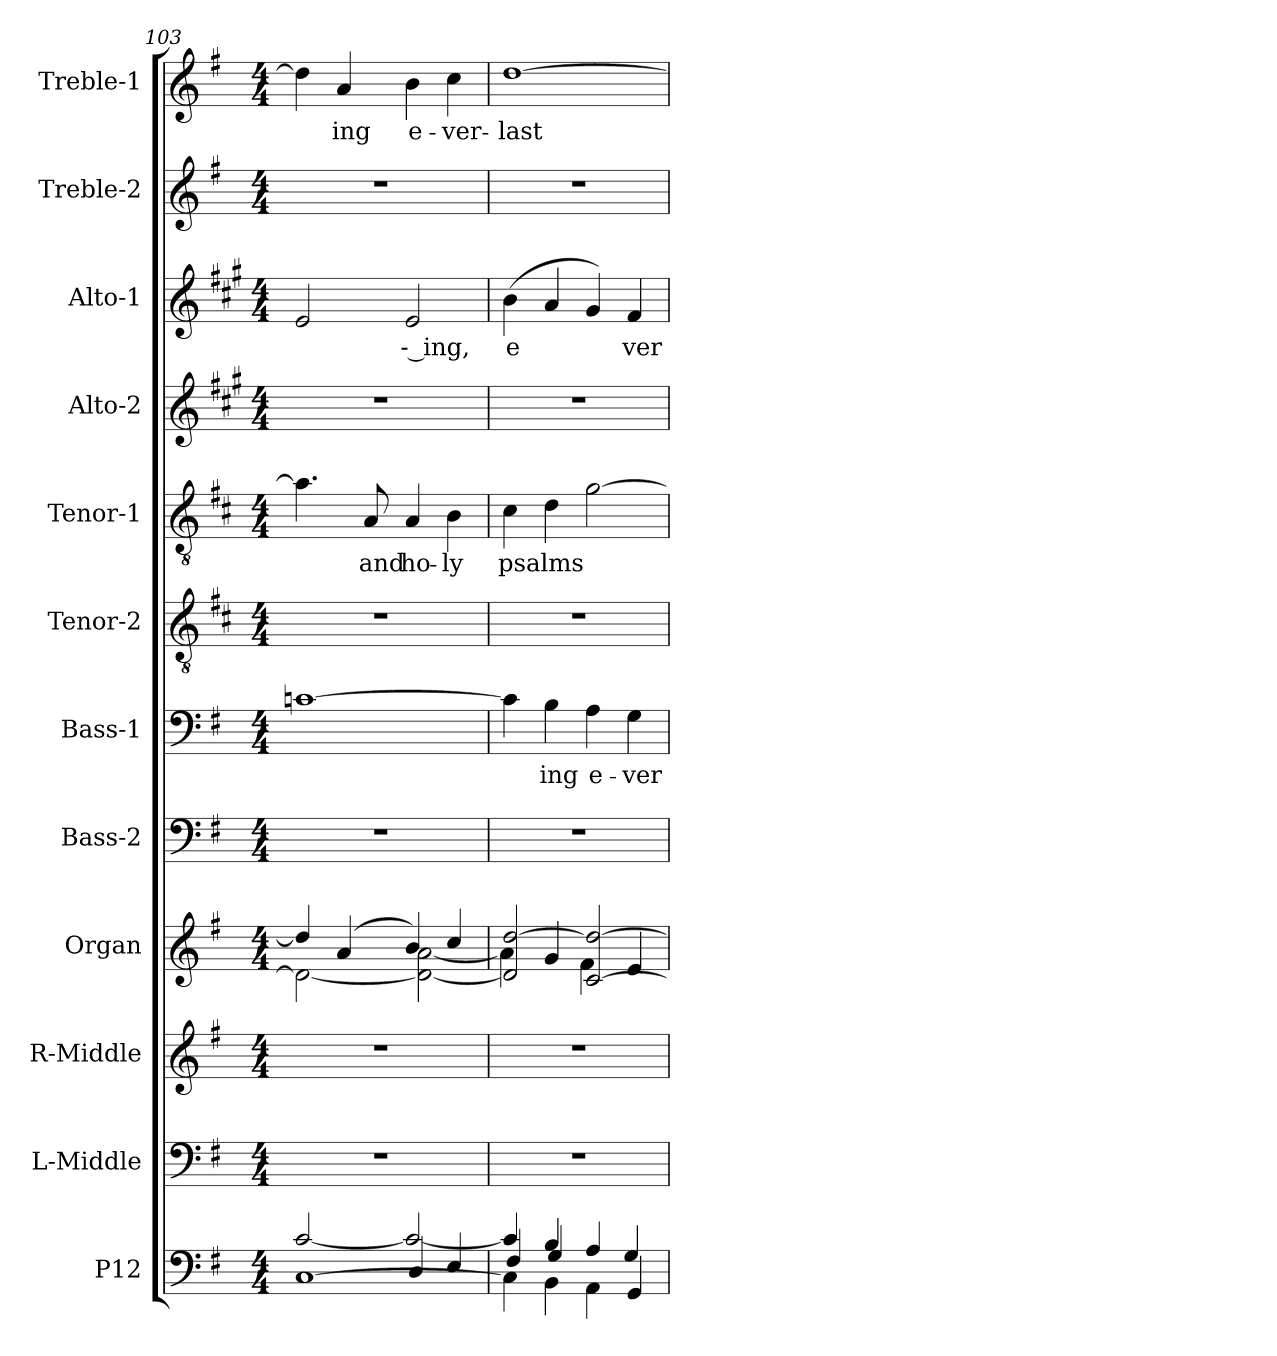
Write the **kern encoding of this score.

**kern	**kern	**kern	**kern	**kern	**kern	**text	**kern	**kern	**text	**kern	**kern	**text	**kern	**kern	**text
*part12	*part11	*part10	*part9	*part8	*part7	*part7	*part6	*part5	*part5	*part4	*part3	*part3	*part2	*part1	*part1
*staff12	*staff11	*staff10	*staff9	*staff8	*staff7	*staff7	*staff6	*staff5	*staff5	*staff4	*staff3	*staff3	*staff2	*staff1	*staff1
*I"P12	*I"L-Middle	*I"R-Middle	*I"Organ	*I"Bass-2	*I"Bass-1	*	*I"Tenor-2	*I"Tenor-1	*	*I"Alto-2	*I"Alto-1	*	*I"Treble-2	*I"Treble-1	*
*	*I'L-M	*	*	*I'B2:	*I'B:	*	*I'T2:	*I'T:	*	*I'A2:	*I'A:	*	*	*	*
*clefF4	*clefF4	*clefG2	*clefG2	*clefF4	*clefF4	*	*clefGv2	*clefGv2	*	*clefG2	*clefG2	*	*clefG2	*clefG2	*
*	*	*	*	*	*	*	*ITrd4c7	*ITrd4c7	*	*ITrd1c2	*ITrd1c2	*	*ITrd-7c-12	*ITrd-7c-12	*
*k[f#]	*k[f#]	*k[f#]	*k[f#]	*k[f#]	*k[f#]	*	*k[f#]	*k[f#]	*	*k[f#]	*k[f#]	*	*k[f#]	*k[f#]	*
*G:	*G:	*G:	*G:	*G:	*G:	*	*G:	*G:	*	*G:	*G:	*	*G:	*G:	*
*M4/4	*M4/4	*M4/4	*M4/4	*M4/4	*M4/4	*	*M4/4	*M4/4	*	*M4/4	*M4/4	*	*M4/4	*M4/4	*
=103	=103	=103	=103	=103	=103	=103	=103	=103	=103	=103	=103	=103	=103	=103	=103
*^	*	*	*^	*	*	*	*	*	*	*	*	*	*	*	*
*	*^	*	*	*	*	*	*	*	*	*	*	*	*	*	*	*	*
!	!	!	!	!	!	!	!	!	!	!	!	!	!	!	!	!	!	!LO:LY:b:color=#000000
[1Ci	[2ci/	2ryy	1r	1r	4ddi/]	2di\_	1r	[1cni	.	1r	4.di\]	.	1r	2di/	.	1r	4dddi\]	--
!	!	!	!	!	!	!	!	!	!	!	!	!	!	!	!	!	!	!LO:LY:b:color=#000000
.	.	.	.	.	(4ai/	.	.	.	.	.	.	.	.	.	.	.	4aai/	ing
!	!	!	!	!	!	!	!	!	!	!	!	!LO:LY:b:color=#000000	!	!	!	!	!	!
.	.	.	.	.	.	.	.	.	.	.	8Di/	and	.	.	.	.	.	.
!	!	!	!	!	!	!	!	!	!	!	!	!LO:LY:b:color=#000000	!	!	!	!	!	!
!	!	!	!	!	!	!	!	!	!	!	!	!	!	!	!LO:LY:b:color=#000000	!	!	!
!	!	!	!	!	!	!	!	!	!	!	!	!	!	!	!	!	!	!LO:LY:b:color=#000000
.	2ci/_	4Di/	.	.	4bi/)	2di\_ [2ai	.	.	.	.	4Di/	ho-	.	2di/	-- ing,	.	4bbi\	e-
!	!	!	!	!	!	!	!	!	!	!	!	!LO:LY:b:color=#000000	!	!	!	!	!	!
!	!	!	!	!	!	!	!	!	!	!	!	!	!	!	!	!	!	!LO:LY:b:color=#000000
.	.	4Ei/	.	.	4cci/	.	.	.	.	.	4Ei\	-ly	.	.	.	.	4ccci\	-ver-
=104	=104	=104	=104	=104	=104	=104	=104	=104	=104	=104	=104	=104	=104	=104	=104	=104	=104	=104
!	!	!	!	!	!	!	!	!	!	!	!	!LO:LY:b:color=#000000	!	!	!	!	!	!
!	!	!	!	!	!	!	!	!	!	!	!	!	!	!	!LO:LY:b:color=#000000	!	!	!
!	!	!	!	!	!	!	!	!	!	!	!	!	!	!	!	!	!	!LO:LY:b:color=#000000
4Ci\]	4ci/]	4F#i/	1r	1r	2di/] [2ddi	4ai\]	1r	4ci\]	.	1r	4F#i\	psalms	1r	(4ai\	e-	1r	[1dddi	-last-
!	!	!	!	!	!	!	!	!	!LO:LY:b:color=#000000	!	!	!	!	!	!	!	!	!
4BBi\	4Bi/	4Gi/	.	.	.	4gi/	.	4Bi\	-ing	.	4Gi\	.	.	4gi/	.	.	.	.
!	!	!	!	!	!	!	!	!	!LO:LY:b:color=#000000	!	!	!	!	!	!	!	!	!
!	!	!	!	!	!	!	!	!	!	!	!	!	!	!	!LO:LY:b:color=#000000	!	!	!
4AAi\	4Ai/	2ryy	.	.	[2ci/ 2ddi_	4f#i\	.	4Ai\	e-	.	[2ci\	.	.	4f#i/)	--	.	.	.
!	!	!	!	!	!	!	!	!	!LO:LY:b:color=#000000	!	!	!	!	!	!	!	!	!
!	!	!	!	!	!	!	!	!	!	!	!	!	!	!	!LO:LY:b:color=#000000	!	!	!
4GGi/	4Gi/	.	.	.	.	4ei/	.	4Gi\	-ver-	.	.	.	.	4ei/	ver-	.	.	.
*v	*v	*v	*	*	*v	*v	*	*	*	*	*	*	*	*	*	*	*	*
=	=	=	=	=	=	=	=	=	=	=	=	=	=	=	=
*-	*-	*-	*-	*-	*-	*-	*-	*-	*-	*-	*-	*-	*-	*-	*-
